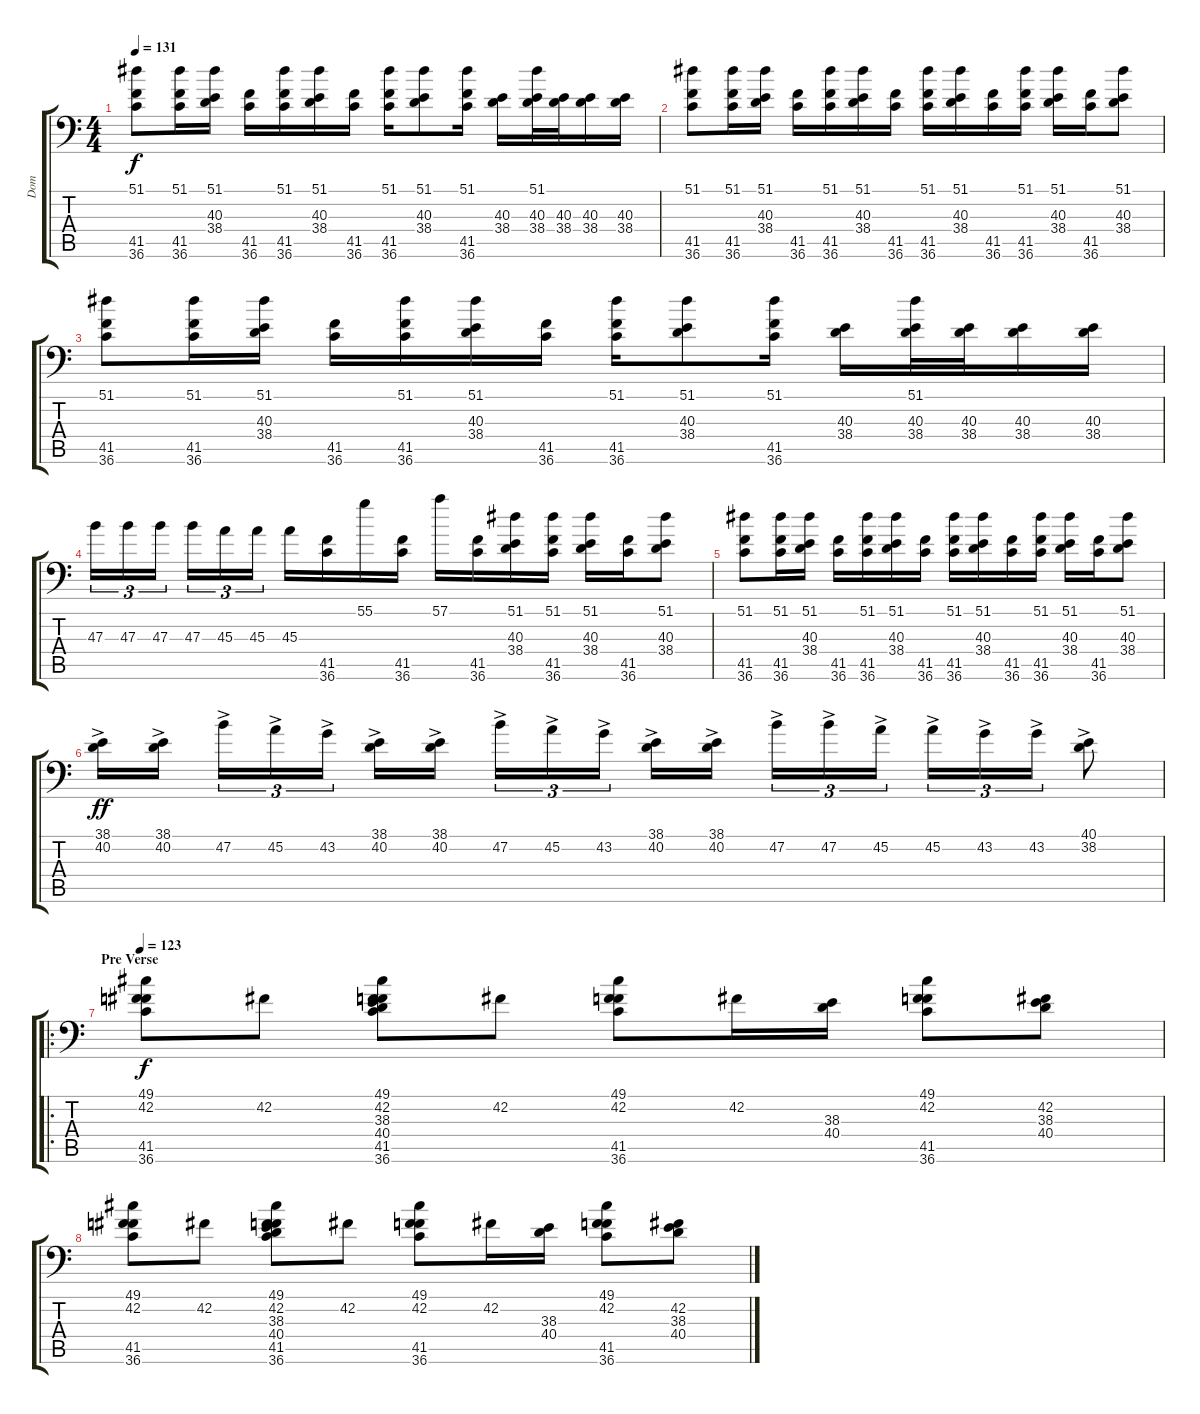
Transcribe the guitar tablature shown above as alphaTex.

\track ("Dom" "Dom") {instrument acousticgrandpiano}
\staff {score tabs}
\tuning (C-1 C-1 C-1 C-1 C-1 C-1) {hide}
\ts (4 4)
\tempo 131
\clef f4
\ks c
(51.1 41.5 36.6).8{dy f} (51.1 41.5 36.6).16 (51.1 40.3 38.4).16 (41.5 36.6).16 (51.1 41.5 36.6).16 (51.1 40.3 38.4).16 (41.5 36.6).16 (51.1 41.5 36.6).16 (51.1 40.3 38.4).8 (51.1 41.5 36.6).16 (40.3 38.4).16 (51.1 40.3 38.4).32 (40.3 38.4).32 (40.3 38.4).16 (40.3 38.4).16 |
(51.1 41.5 36.6).8 (51.1 41.5 36.6).16 (51.1 40.3 38.4).16 (41.5 36.6).16 (51.1 41.5 36.6).16 (51.1 40.3 38.4).16 (41.5 36.6).16 (51.1 41.5 36.6).16 (51.1 40.3 38.4).16 (41.5 36.6).16 (51.1 41.5 36.6).16 (51.1 40.3 38.4).16 (41.5 36.6).16 (51.1 40.3 38.4).8 |
(51.1 41.5 36.6).8 (51.1 41.5 36.6).16 (51.1 40.3 38.4).16 (41.5 36.6).16 (51.1 41.5 36.6).16 (51.1 40.3 38.4).16 (41.5 36.6).16 (51.1 41.5 36.6).16 (51.1 40.3 38.4).8 (51.1 41.5 36.6).16 (40.3 38.4).16 (51.1 40.3 38.4).32 (40.3 38.4).32 (40.3 38.4).16 (40.3 38.4).16 |
47.3.16{tu (3 2)} 47.3.16{tu (3 2)} 47.3.16{tu (3 2)} 47.3.16{tu (3 2)} 45.3.16{tu (3 2)} 45.3.16{tu (3 2)} 45.3.16 (41.5 36.6).16 55.1.16 (41.5 36.6).16 57.1.16 (41.5 36.6).16 (51.1 40.3 38.4).16 (51.1 41.5 36.6).16 (51.1 40.3 38.4).16 (41.5 36.6).16 (51.1 40.3 38.4).8 |
(51.1 41.5 36.6).8 (51.1 41.5 36.6).16 (51.1 40.3 38.4).16 (41.5 36.6).16 (51.1 41.5 36.6).16 (51.1 40.3 38.4).16 (41.5 36.6).16 (51.1 41.5 36.6).16 (51.1 40.3 38.4).16 (41.5 36.6).16 (51.1 41.5 36.6).16 (51.1 40.3 38.4).16 (41.5 36.6).16 (51.1 40.3 38.4).8 |
(38.1 40.2{ac}).16{dy ff} (38.1 40.2{ac}).16 47.2{ac}.16{tu (3 2)} 45.2{ac}.16{tu (3 2)} 43.2{ac}.16{tu (3 2)} (38.1 40.2{ac}).16 (38.1 40.2{ac}).16 47.2{ac}.16{tu (3 2)} 45.2{ac}.16{tu (3 2)} 43.2{ac}.16{tu (3 2)} (38.1 40.2{ac}).16 (38.1 40.2{ac}).16 47.2{ac}.16{tu (3 2)} 47.2{ac}.16{tu (3 2)} 45.2{ac}.16{tu (3 2)} 45.2{ac}.16{tu (3 2)} 43.2{ac}.16{tu (3 2)} 43.2{ac}.16{tu (3 2)} (40.1 38.2{ac}).8 |
\ro
\section ("" "Pre Verse")
\tempo 123
(49.1 42.2 41.5 36.6).8{dy f} 42.2.8 (49.1 42.2 38.3 40.4 41.5 36.6).8 42.2.8 (49.1 42.2 41.5 36.6).8 42.2.16 (38.3 40.4).16 (49.1 42.2 41.5 36.6).8 (42.2 38.3 40.4).8 |
(49.1 42.2 41.5 36.6).8 42.2.8 (49.1 42.2 38.3 40.4 41.5 36.6).8 42.2.8 (49.1 42.2 41.5 36.6).8 42.2.16 (38.3 40.4).16 (49.1 42.2 41.5 36.6).8 (42.2 38.3 40.4).8
